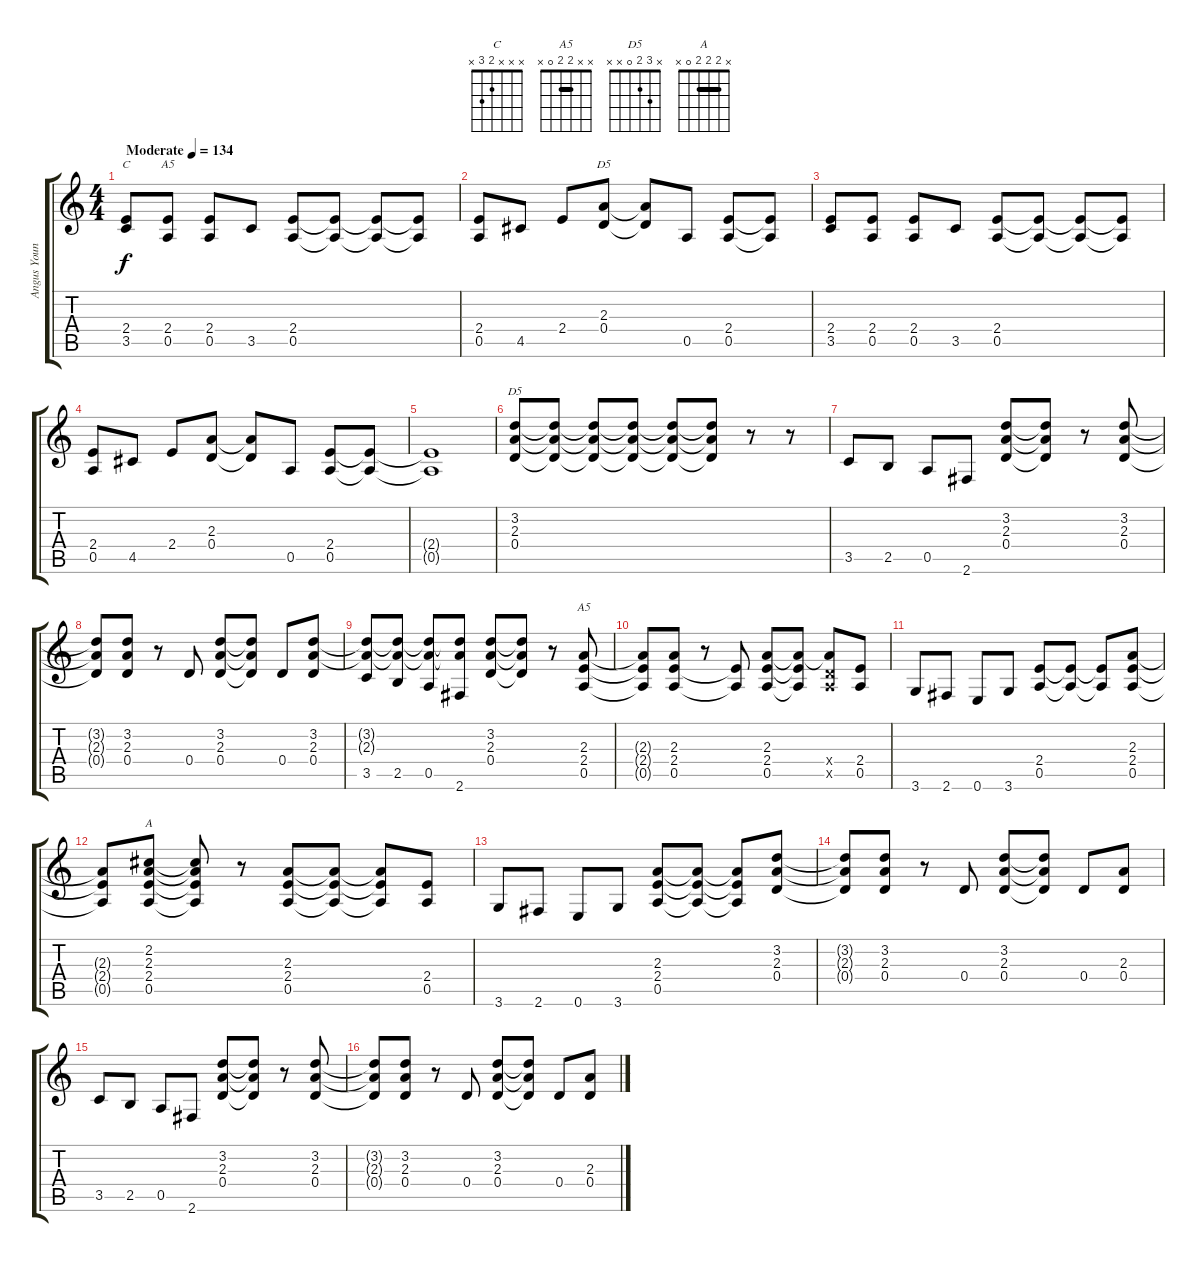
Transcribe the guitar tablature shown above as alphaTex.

\track ("Angus Young-Right " "Angus Youn") {instrument overdrivenguitar}
\staff {score tabs}
\tuning (E4 B3 G3 D3 A2 E2) {hide}
\chord ("C" x x x 2 3 x)
\chord ("A5" x x x 2 0 x)
\chord ("D5" x x 2 0 x x)
\chord ("D5" x 3 2 0 x x)
\chord ("A5" x x 2 2 0 x) {barre 2}
\chord ("A" x 2 2 2 0 x) {barre 2}
\ts (4 4)
\tempo (134 "Moderate")
\clef g2
\ks c
(2.4 3.5).8{ch "C" dy f instrument overdrivenguitar} (2.4 0.5).8{ch "A5"} (2.4 0.5).8 3.5.8 (2.4 0.5).8 (2.4{t} 0.5{t}).8 (2.4{t} 0.5{t}).8 (2.4{t} 0.5{t}).8 |
(2.4 0.5).8 4.5.8 2.4.8 (2.3 0.4).8{ch "D5"} (2.3{t} 0.4{t}).8 0.5.8 (2.4 0.5).8 (2.4{t} 0.5{t}).8 |
(2.4 3.5).8 (2.4 0.5).8 (2.4 0.5).8 3.5.8 (2.4 0.5).8 (2.4{t} 0.5{t}).8 (2.4{t} 0.5{t}).8 (2.4{t} 0.5{t}).8 |
(2.4 0.5).8 4.5.8 2.4.8 (2.3 0.4).8 (2.3{t} 0.4{t}).8 0.5.8 (2.4 0.5).8 (2.4{t} 0.5{t}).8 |
(2.4{t} 0.5{t}).1 |
(3.2 2.3 0.4).8{ch "D5"} (3.2{t} 2.3{t} 0.4{t}).8 (3.2{t} 2.3{t} 0.4{t}).8 (3.2{t} 2.3{t} 0.4{t}).8 (3.2{t} 2.3{t} 0.4{t}).8 (3.2{t} 2.3{t} 0.4{t}).8 r.8 r.8 |
3.5.8 2.5.8 0.5.8 2.6.8 (3.2 2.3 0.4).8 (3.2{t} 2.3{t} 0.4{t}).8 r.8 (3.2 2.3 0.4).8 |
(3.2{t} 2.3{t} 0.4{t}).8 (3.2 2.3 0.4).8 r.8 0.4.8 (3.2 2.3 0.4).8 (3.2{t} 2.3{t} 0.4{t}).8 0.4.8 (3.2 2.3 0.4).8 |
(3.2{t} 2.3{t} 3.5).8 (3.2{t} 2.3{t} 2.5).8 (3.2{t} 2.3{t} 0.5).8 (3.2{t} 2.3{t} 2.6).8 (3.2 2.3 0.4).8 (3.2{t} 2.3{t} 0.4{t}).8 r.8 (2.3 2.4 0.5).8{ch "A5"} |
(2.3{t} 2.4{t} 0.5{t}).8 (2.3 2.4 0.5).8 r.8 (2.4{t} 0.5{t}).8 (2.3 2.4 0.5).8 (2.3{t} 2.4{t} 0.5{t}).8 (2.3{t} 0.4{x} 0.5{x}).8 (2.4 0.5).8 |
3.6.8 2.6.8 0.6.8 3.6.8 (2.4 0.5).8 (2.4{t} 0.5{t}).8 (2.4{t} 0.5{t}).8 (2.3 2.4 0.5).8 |
(2.3{t} 2.4{t} 0.5{t}).8 (2.2 2.3 2.4 0.5).8{ch "A"} (2.2{t} 2.3{t} 2.4{t} 0.5{t}).8 r.8 (2.3 2.4 0.5).8 (2.3{t} 2.4{t} 0.5{t}).8 (2.3{t} 2.4{t} 0.5{t}).8 (2.4 0.5).8 |
3.6.8 2.6.8 0.6.8 3.6.8 (2.3 2.4 0.5).8 (2.3{t} 2.4{t} 0.5{t}).8 (2.3{t} 2.4{t} 0.5{t}).8 (3.2 2.3 0.4).8 |
(3.2{t} 2.3{t} 0.4{t}).8 (3.2 2.3 0.4).8 r.8 0.4.8 (3.2 2.3 0.4).8 (3.2{t} 2.3{t} 0.4{t}).8 0.4.8 (2.3 0.4).8 |
3.5.8 2.5.8 0.5.8 2.6.8 (3.2 2.3 0.4).8 (3.2{t} 2.3{t} 0.4{t}).8 r.8 (3.2 2.3 0.4).8 |
(3.2{t} 2.3{t} 0.4{t}).8 (3.2 2.3 0.4).8 r.8 0.4.8 (3.2 2.3 0.4).8 (3.2{t} 2.3{t} 0.4{t}).8 0.4.8 (2.3 0.4).8
